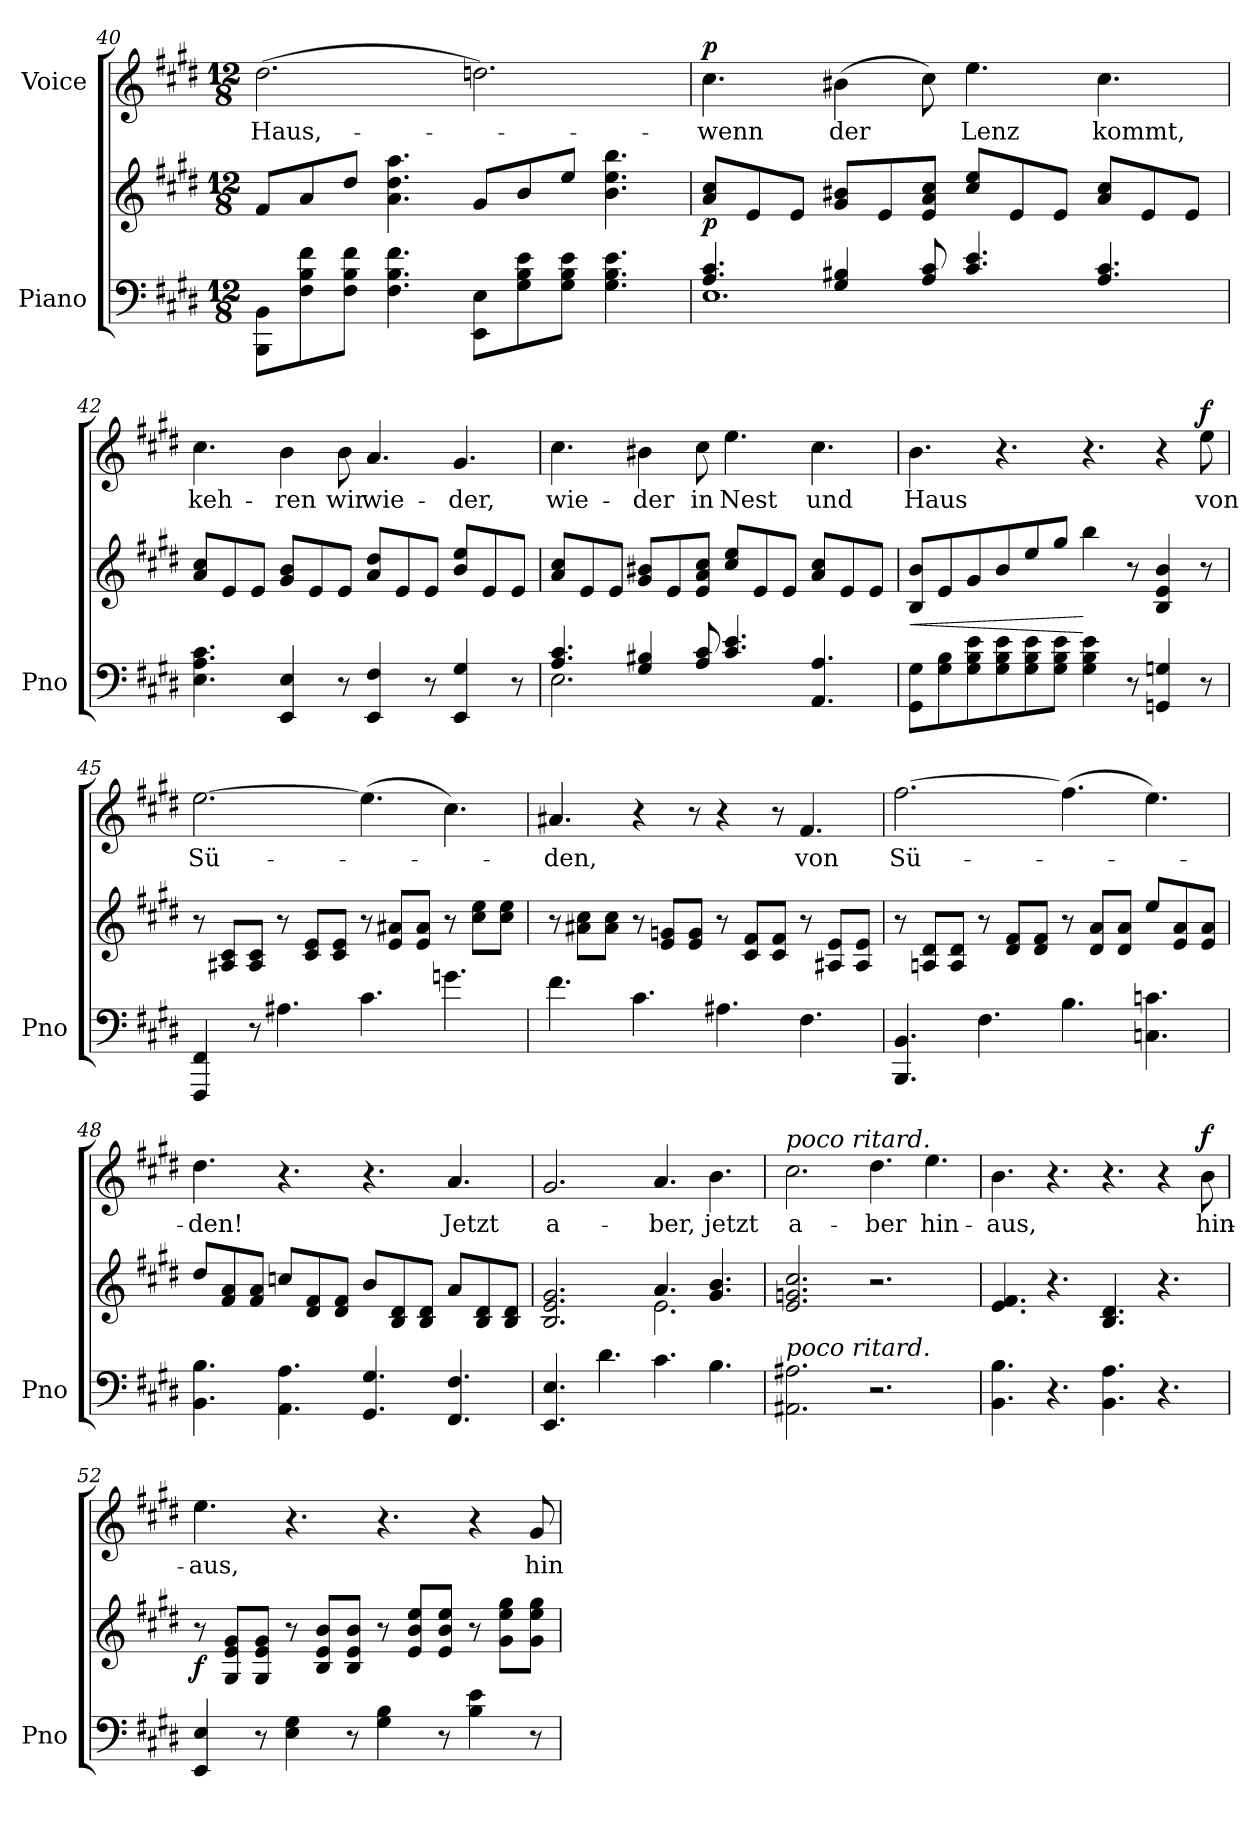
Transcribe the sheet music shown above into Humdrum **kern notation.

**kern	**kern	**dynam	**kern	**text	**dynam
*part2	*part2	*part2	*part1	*part1	*part1
*staff3	*staff2	*staff2/3	*staff1	*staff1	*staff1
*I"Piano	*	*	*I"Voice	*	*
*I'Pno	*	*	*	*	*
*clefF4	*clefG2	*	*clefG2	*	*
*k[f#c#g#d#]	*k[f#c#g#d#]	*	*k[f#c#g#d#]	*	*
*M12/8	*M12/8	*	*M12/8	*	*
=40	=40	=40	=40	=40	=40
8BBB\ 8BB\L	8f#/L	.	(2.dd#\	Haus,-	.
8F#\ 8B\ 8f#\	8a/	.	.	.	.
8F#\ 8B\ 8f#\J	8dd#/J	.	.	.	.
4.F#\ 4.B\ 4.f#\	4.a\ 4.dd#\ 4.aa\	.	.	.	.
8EE\ 8E\L	8g#/L	.	2.ddn\)	.	.
8G#\ 8B\ 8e\	8b/	.	.	.	.
8G#\ 8B\ 8e\J	8ee/J	.	.	.	.
4.G#\ 4.B\ 4.e\	4.b\ 4.ee\ 4.bb\	.	.	.	.
=41	=41	=41	=41	=41	=41
*^	*	*	*	*	*
!	!	!	!LO:DY:b	!	!	!LO:DY:a
4.A/ 4.c#/	1.E	8a/ 8cc#/L	p	4.cc#\	wenn	p
.	.	8e/	.	.	.	.
.	.	8e/J	.	.	.	.
4G#/ 4B#X/	.	8g#/ 8b#X/L	.	(4b#X\	der	.
.	.	8e/	.	.	.	.
8A/ 8c#/	.	8e/ 8a/ 8cc#/J	.	8cc#\)	.	.
4.c#/ 4.e/	.	8cc#/ 8ee/L	.	4.ee\	Lenz	.
.	.	8e/	.	.	.	.
.	.	8e/J	.	.	.	.
4.A/ 4.c#/	.	8a/ 8cc#/L	.	4.cc#\	kommt,	.
.	.	8e/	.	.	.	.
.	.	8e/J	.	.	.	.
*v	*v	*	*	*	*	*
!!LO:LB:g=z
=42	=42	=42	=42	=42	=42
4.E\ 4.A\ 4.c#\	8a/ 8cc#/L	.	4.cc#\	keh-	.
.	8e/	.	.	.	.
.	8e/J	.	.	.	.
4EE/ 4E/	8g#/ 8b/L	.	4b\	-ren	.
.	8e/	.	.	.	.
8r	8e/J	.	8b\	wir	.
4EE/ 4F#/	8a/ 8dd#/L	.	4.a/	wie-	.
.	8e/	.	.	.	.
8r	8e/J	.	.	.	.
4EE/ 4G#/	8b/ 8ee/L	.	4.g#/	-der,	.
.	8e/	.	.	.	.
8r	8e/J	.	.	.	.
=43	=43	=43	=43	=43	=43
*^	*	*	*	*	*
4.A/ 4.c#/	2.E\	8a/ 8cc#/L	.	4.cc#\	wie-	.
.	.	8e/	.	.	.	.
.	.	8e/J	.	.	.	.
4G#/ 4B#X/	.	8g#/ 8b#X/L	.	4b#X\	-der	.
.	.	8e/	.	.	.	.
8A/ 8c#/	.	8e/ 8a/ 8cc#/J	.	8cc#\	in	.
4.c#/ 4.e/	4.rGGyy	8cc#/ 8ee/L	.	4.ee\	Nest	.
.	.	8e/	.	.	.	.
.	.	8e/J	.	.	.	.
4.AA/ 4.A/	4.rGGyy	8a/ 8cc#/L	.	4.cc#\	und	.
.	.	8e/	.	.	.	.
.	.	8e/J	.	.	.	.
*v	*v	*	*	*	*	*
=44	=44	=44	=44	=44	=44
!	!	!LO:HP:b	!	!	!
8GG#\ 8G#\L	8B/ 8b/L	<	4.b\	Haus	.
8G#\ 8B\	8e/	.	.	.	.
8G#\ 8B\ 8e\	8g#/	.	.	.	.
8G#\ 8B\ 8e\	8b/	.	4.r	.	.
8G#\ 8B\ 8e\	8ee/	.	.	.	.
8G#\ 8B\ 8e\J	8gg#/J	.	.	.	.
4G#\ 4B\ 4e\	4bb\	[	4.r	.	.
8r	8r	.	.	.	.
4GGn/ 4Gn/	4B/ 4e/ 4b/	.	4r	.	.
!	!	!	!	!	!LO:DY:a
8r	8r	.	8ee\	von	f
!!LO:PB:g=z
=45	=45	=45	=45	=45	=45
4FFF#/ 4FF#/	8r	.	[2.ee\	Sü-	.
.	8A#X/ 8c#/L	.	.	.	.
8r	8A#/ 8c#/J	.	.	.	.
4.A#X\	8r	.	.	.	.
.	8c#/ 8e/L	.	.	.	.
.	8c#/ 8e/J	.	.	.	.
4.c#\	8r	.	(4.ee\]	.	.
.	8e/ 8a#X/L	.	.	.	.
.	8e/ 8a#/J	.	.	.	.
4.gn\	8r	.	4.cc#\)	.	.
.	8cc#\ 8ee\L	.	.	.	.
.	8cc#\ 8ee\J	.	.	.	.
=46	=46	=46	=46	=46	=46
4.f#\	8r	.	4.a#X/	-den,	.
.	8a#X\ 8cc#\L	.	.	.	.
.	8a#\ 8cc#\J	.	.	.	.
4.c#\	8r	.	4r	.	.
.	8e/ 8gn/L	.	.	.	.
.	8e/ 8g/J	.	8r	.	.
4.A#X\	8r	.	4r	.	.
.	8c#/ 8f#/L	.	.	.	.
.	8c#/ 8f#/J	.	8r	.	.
4.F#\	8r	.	4.f#/	von	.
.	8A#X/ 8e/L	.	.	.	.
.	8A#/ 8e/J	.	.	.	.
=47	=47	=47	=47	=47	=47
4.BBB/ 4.BB/	8r	.	[2.ff#\	Sü-	.
.	8An/ 8d#/L	.	.	.	.
.	8A/ 8d#/J	.	.	.	.
4.F#\	8r	.	.	.	.
.	8d#/ 8f#/L	.	.	.	.
.	8d#/ 8f#/J	.	.	.	.
4.B\	8r	.	(4.ff#\]	.	.
.	8d#/ 8a/L	.	.	.	.
.	8d#/ 8a/J	.	.	.	.
4.Cn\ 4.cn\	8ee/L	.	4.ee\)	.	.
.	8e/ 8a/	.	.	.	.
.	8e/ 8a/J	.	.	.	.
=48	=48	=48	=48	=48	=48
4.BB\ 4.B\	8dd#/L	.	4.dd#\	-den!	.
.	8f#/ 8a/	.	.	.	.
.	8f#/ 8a/J	.	.	.	.
4.AA\ 4.A\	8ccn/L	.	4.r	.	.
.	8d#/ 8f#/	.	.	.	.
.	8d#/ 8f#/J	.	.	.	.
4.GG#/ 4.G#/	8b/L	.	4.r	.	.
.	8B/ 8d#/	.	.	.	.
.	8B/ 8d#/J	.	.	.	.
4.FF#/ 4.F#/	8a/L	.	4.a/	Jetzt	.
.	8B/ 8d#/	.	.	.	.
.	8B/ 8d#/J	.	.	.	.
!!LO:LB:g=z
=49	=49	=49	=49	=49	=49
*	*^	*	*	*	*
4.EE/ 4.E/	2.B/ 2.e/ 2.g#/	2.rcyy	.	2.g#/	a-	.
4.d#\	.	.	.	.	.	.
4.c#\	4.a/	2.e\	.	4.a/	-ber,	.
4.B\	4.g#/ 4.b/	.	.	4.b\	jetzt	.
*	*v	*v	*	*	*	*
=50	=50	=50	=50	=50	=50
*	*	*	*MM173	*	*
!	!	!	!LO:TX:a:i:t=poco ritard.	!	!
!LO:TX:a:i:t=poco ritard.	!	!	!	!	!
2.AA#X\ 2.A#X\	2.e/ 2.gn/ 2.cc#/	.	2.cc#\	a-	.
*	*	*	*MM165	*	*
2.r	2.r	.	4.dd#\	-ber	.
.	.	.	4.ee\	hin-	.
=51	=51	=51	=51	=51	=51
*	*	*	*MM158	*	*
4.BB\ 4.B\	4.e/ 4.f#/	.	4.b\	-aus,	.
4.r	4.r	.	4.r	.	.
4.BB\ 4.A\	4.B/ 4.d#/	.	4.r	.	.
4.r	4.r	.	4r	.	.
!	!	!	!	!	!LO:DY:a
.	.	.	8b\	hin-	f
=52	=52	=52	=52	=52	=52
!	!	!LO:DY:b	!	!	!
4EE/ 4E/	8r	f	4.ee\	-aus,	.
.	8G#/ 8e/ 8g#/L	.	.	.	.
8r	8G#/ 8e/ 8g#/J	.	.	.	.
4E\ 4G#\	8r	.	4.r	.	.
.	8B/ 8e/ 8b/L	.	.	.	.
8r	8B/ 8e/ 8b/J	.	.	.	.
4G#\ 4B\	8r	.	4.r	.	.
.	8e/ 8b/ 8ee/L	.	.	.	.
8r	8e/ 8b/ 8ee/J	.	.	.	.
4B\ 4e\	8r	.	4r	.	.
.	8g#\ 8ee\ 8gg#\L	.	.	.	.
8r	8g#\ 8ee\ 8gg#\J	.	8g#/	hin-	.
=	=	=	=	=	=
*-	*-	*-	*-	*-	*-
